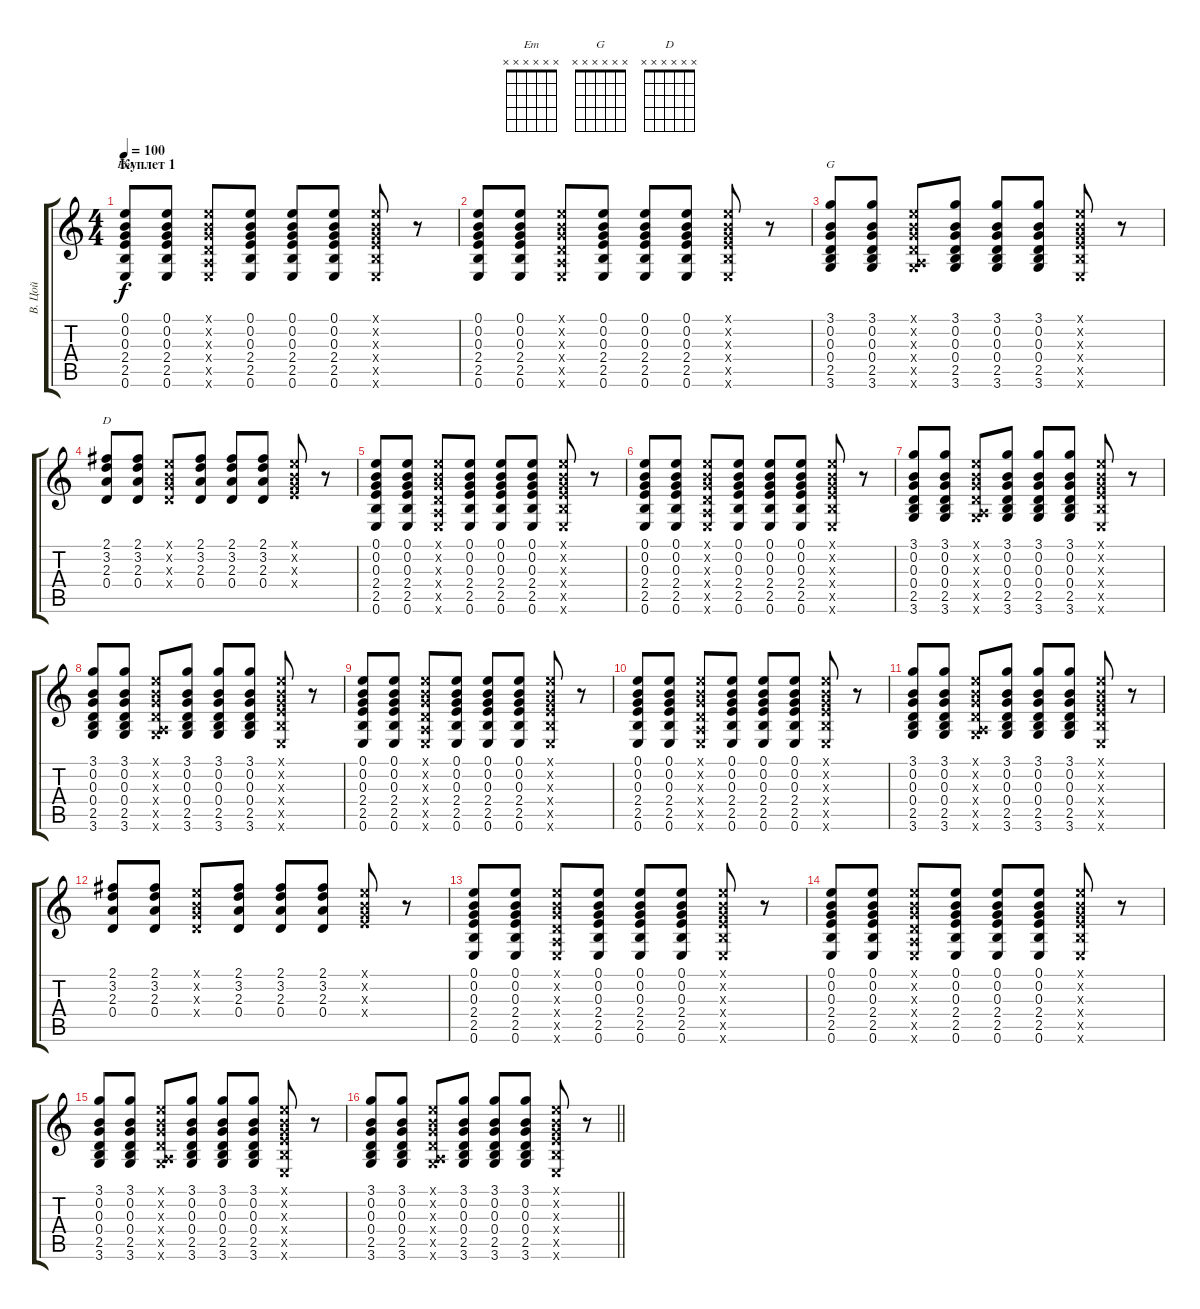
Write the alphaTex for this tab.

\track ("В. Цой" "В. Цой") {instrument acousticguitarsteel}
\staff {score tabs}
\tuning (E4 B3 G3 D3 A2 E2) {hide}
\chord ("Em" x x x x x x)
\chord ("G" x x x x x x)
\chord ("D" x x x x x x)
\ts (4 4)
\section ("" "Куплет 1")
\tempo 100
\clef g2
\ks c
(0.1 0.2 0.3 2.4 2.5 0.6).8{ch "Em" dy f} (0.1 0.2 0.3 2.4 2.5 0.6).8 (0.1{x} 0.2{x} 0.3{x} 0.4{x} 0.5{x} 0.6{x}).8 (0.1 0.2 0.3 2.4 2.5 0.6).8 (0.1 0.2 0.3 2.4 2.5 0.6).8 (0.1 0.2 0.3 2.4 2.5 0.6).8 (0.1{x} 0.2{x} 0.3{x} 2.4{x} 2.5{x} 0.6{x}).8 r.8 |
(0.1 0.2 0.3 2.4 2.5 0.6).8 (0.1 0.2 0.3 2.4 2.5 0.6).8 (0.1{x} 0.2{x} 0.3{x} 0.4{x} 0.5{x} 0.6{x}).8 (0.1 0.2 0.3 2.4 2.5 0.6).8 (0.1 0.2 0.3 2.4 2.5 0.6).8 (0.1 0.2 0.3 2.4 2.5 0.6).8 (0.1{x} 0.2{x} 0.3{x} 2.4{x} 2.5{x} 0.6{x}).8 r.8 |
(3.1 0.2 0.3 0.4 2.5 3.6).8{ch "G"} (3.1 0.2 0.3 0.4 2.5 3.6).8 (0.1{x} 0.2{x} 0.3{x} 0.4{x} 0.5{x} 3.6{x}).8 (3.1 0.2 0.3 0.4 2.5 3.6).8 (3.1 0.2 0.3 0.4 2.5 3.6).8 (3.1 0.2 0.3 0.4 2.5 3.6).8 (0.1{x} 0.2{x} 0.3{x} 2.4{x} 2.5{x} 0.6{x}).8 r.8 |
(2.1 3.2 2.3 0.4).8{ch "D"} (2.1 3.2 2.3 0.4).8 (0.1{x} 0.2{x} 0.3{x} 0.4{x}).8 (2.1 3.2 2.3 0.4).8 (2.1 3.2 2.3 0.4).8 (2.1 3.2 2.3 0.4).8 (0.1{x} 0.2{x} 0.3{x} 2.4{x}).8 r.8 |
(0.1 0.2 0.3 2.4 2.5 0.6).8 (0.1 0.2 0.3 2.4 2.5 0.6).8 (0.1{x} 0.2{x} 0.3{x} 0.4{x} 0.5{x} 0.6{x}).8 (0.1 0.2 0.3 2.4 2.5 0.6).8 (0.1 0.2 0.3 2.4 2.5 0.6).8 (0.1 0.2 0.3 2.4 2.5 0.6).8 (0.1{x} 0.2{x} 0.3{x} 2.4{x} 2.5{x} 0.6{x}).8 r.8 |
(0.1 0.2 0.3 2.4 2.5 0.6).8 (0.1 0.2 0.3 2.4 2.5 0.6).8 (0.1{x} 0.2{x} 0.3{x} 0.4{x} 0.5{x} 0.6{x}).8 (0.1 0.2 0.3 2.4 2.5 0.6).8 (0.1 0.2 0.3 2.4 2.5 0.6).8 (0.1 0.2 0.3 2.4 2.5 0.6).8 (0.1{x} 0.2{x} 0.3{x} 2.4{x} 2.5{x} 0.6{x}).8 r.8 |
(3.1 0.2 0.3 0.4 2.5 3.6).8 (3.1 0.2 0.3 0.4 2.5 3.6).8 (0.1{x} 0.2{x} 0.3{x} 0.4{x} 0.5{x} 3.6{x}).8 (3.1 0.2 0.3 0.4 2.5 3.6).8 (3.1 0.2 0.3 0.4 2.5 3.6).8 (3.1 0.2 0.3 0.4 2.5 3.6).8 (0.1{x} 0.2{x} 0.3{x} 2.4{x} 2.5{x} 0.6{x}).8 r.8 |
(3.1 0.2 0.3 0.4 2.5 3.6).8 (3.1 0.2 0.3 0.4 2.5 3.6).8 (0.1{x} 0.2{x} 0.3{x} 0.4{x} 0.5{x} 3.6{x}).8 (3.1 0.2 0.3 0.4 2.5 3.6).8 (3.1 0.2 0.3 0.4 2.5 3.6).8 (3.1 0.2 0.3 0.4 2.5 3.6).8 (0.1{x} 0.2{x} 0.3{x} 2.4{x} 2.5{x} 0.6{x}).8 r.8 |
(0.1 0.2 0.3 2.4 2.5 0.6).8 (0.1 0.2 0.3 2.4 2.5 0.6).8 (0.1{x} 0.2{x} 0.3{x} 0.4{x} 0.5{x} 0.6{x}).8 (0.1 0.2 0.3 2.4 2.5 0.6).8 (0.1 0.2 0.3 2.4 2.5 0.6).8 (0.1 0.2 0.3 2.4 2.5 0.6).8 (0.1{x} 0.2{x} 0.3{x} 2.4{x} 2.5{x} 0.6{x}).8 r.8 |
(0.1 0.2 0.3 2.4 2.5 0.6).8 (0.1 0.2 0.3 2.4 2.5 0.6).8 (0.1{x} 0.2{x} 0.3{x} 0.4{x} 0.5{x} 0.6{x}).8 (0.1 0.2 0.3 2.4 2.5 0.6).8 (0.1 0.2 0.3 2.4 2.5 0.6).8 (0.1 0.2 0.3 2.4 2.5 0.6).8 (0.1{x} 0.2{x} 0.3{x} 2.4{x} 2.5{x} 0.6{x}).8 r.8 |
(3.1 0.2 0.3 0.4 2.5 3.6).8 (3.1 0.2 0.3 0.4 2.5 3.6).8 (0.1{x} 0.2{x} 0.3{x} 0.4{x} 0.5{x} 3.6{x}).8 (3.1 0.2 0.3 0.4 2.5 3.6).8 (3.1 0.2 0.3 0.4 2.5 3.6).8 (3.1 0.2 0.3 0.4 2.5 3.6).8 (0.1{x} 0.2{x} 0.3{x} 2.4{x} 2.5{x} 0.6{x}).8 r.8 |
(2.1 3.2 2.3 0.4).8 (2.1 3.2 2.3 0.4).8 (0.1{x} 0.2{x} 0.3{x} 0.4{x}).8 (2.1 3.2 2.3 0.4).8 (2.1 3.2 2.3 0.4).8 (2.1 3.2 2.3 0.4).8 (0.1{x} 0.2{x} 0.3{x} 2.4{x}).8 r.8 |
(0.1 0.2 0.3 2.4 2.5 0.6).8 (0.1 0.2 0.3 2.4 2.5 0.6).8 (0.1{x} 0.2{x} 0.3{x} 0.4{x} 0.5{x} 0.6{x}).8 (0.1 0.2 0.3 2.4 2.5 0.6).8 (0.1 0.2 0.3 2.4 2.5 0.6).8 (0.1 0.2 0.3 2.4 2.5 0.6).8 (0.1{x} 0.2{x} 0.3{x} 2.4{x} 2.5{x} 0.6{x}).8 r.8 |
(0.1 0.2 0.3 2.4 2.5 0.6).8 (0.1 0.2 0.3 2.4 2.5 0.6).8 (0.1{x} 0.2{x} 0.3{x} 0.4{x} 0.5{x} 0.6{x}).8 (0.1 0.2 0.3 2.4 2.5 0.6).8 (0.1 0.2 0.3 2.4 2.5 0.6).8 (0.1 0.2 0.3 2.4 2.5 0.6).8 (0.1{x} 0.2{x} 0.3{x} 2.4{x} 2.5{x} 0.6{x}).8 r.8 |
(3.1 0.2 0.3 0.4 2.5 3.6).8 (3.1 0.2 0.3 0.4 2.5 3.6).8 (0.1{x} 0.2{x} 0.3{x} 0.4{x} 0.5{x} 3.6{x}).8 (3.1 0.2 0.3 0.4 2.5 3.6).8 (3.1 0.2 0.3 0.4 2.5 3.6).8 (3.1 0.2 0.3 0.4 2.5 3.6).8 (0.1{x} 0.2{x} 0.3{x} 2.4{x} 2.5{x} 0.6{x}).8 r.8 |
\barLineRight lightlight
(3.1 0.2 0.3 0.4 2.5 3.6).8 (3.1 0.2 0.3 0.4 2.5 3.6).8 (0.1{x} 0.2{x} 0.3{x} 0.4{x} 0.5{x} 3.6{x}).8 (3.1 0.2 0.3 0.4 2.5 3.6).8 (3.1 0.2 0.3 0.4 2.5 3.6).8 (3.1 0.2 0.3 0.4 2.5 3.6).8 (0.1{x} 0.2{x} 0.3{x} 2.4{x} 2.5{x} 0.6{x}).8 r.8
